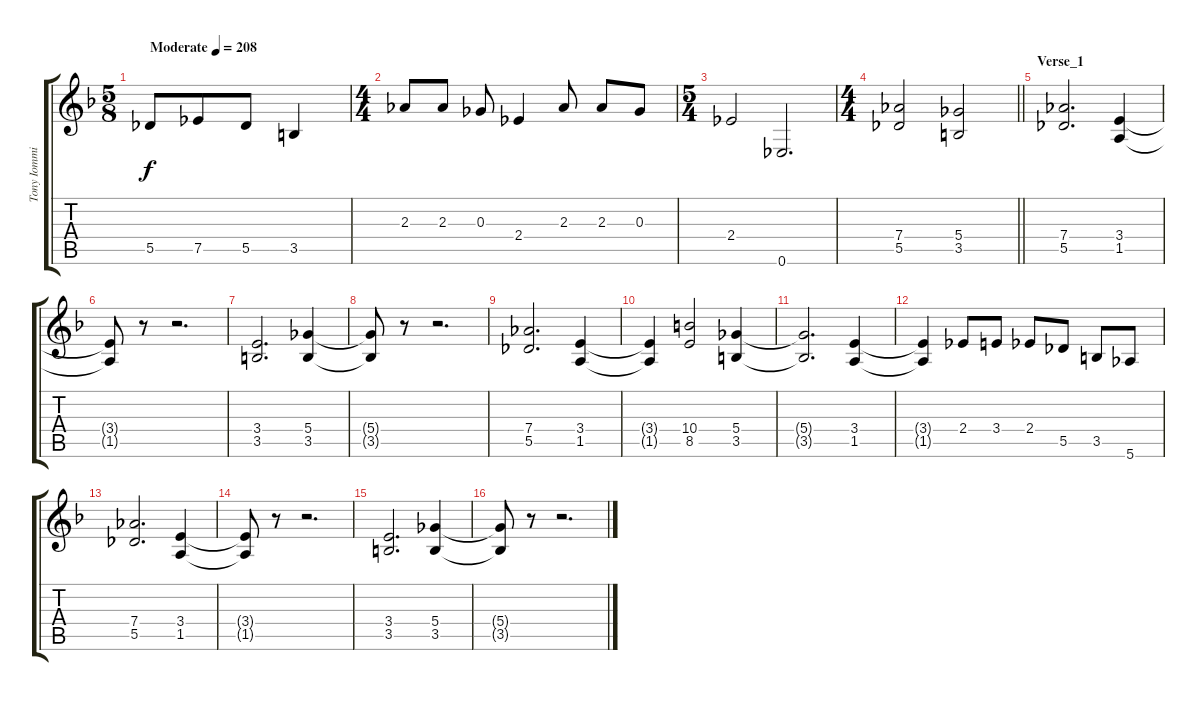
\track ("Tony Iommi" "Tony Iommi") {instrument overdrivenguitar}
\staff {score tabs}
\tuning (Eb4 Bb3 Gb3 Db3 Ab2 Eb2) {hide}
\ts (5 8)
\tempo (208 "Moderate")
\clef g2
\ks f
5.5.8{dy f instrument overdrivenguitar} 7.5.8 5.5.8 3.5.4 |
\ts (4 4)
2.3.8 2.3.8 0.3.8 2.4.4 2.3.8 2.3.8 0.3.8 |
\ts (5 4)
2.4.2 0.6.2{d} |
\ts (4 4)
\barLineRight lightlight
(7.4 5.5).2 (5.4 3.5).2 |
\section ("" "Verse_1")
(7.4 5.5).2{d} (3.4 1.5).4 |
(3.4{t} 1.5{t}).8 r.8 r.2{d} |
(3.4 3.5).2{d} (5.4 3.5).4 |
(5.4{t} 3.5{t}).8 r.8 r.2{d} |
(7.4 5.5).2{d} (3.4 1.5).4 |
(3.4{t} 1.5{t}).4 (10.4 8.5).2 (5.4 3.5).4 |
(5.4{t} 3.5{t}).2{d} (3.4 1.5).4 |
(3.4{t} 1.5{t}).4 2.4.8 3.4.8 2.4.8 5.5.8 3.5.8 5.6.8 |
(7.4 5.5).2{d} (3.4 1.5).4 |
(3.4{t} 1.5{t}).8 r.8 r.2{d} |
(3.4 3.5).2{d} (5.4 3.5).4 |
(5.4{t} 3.5{t}).8 r.8 r.2{d}
